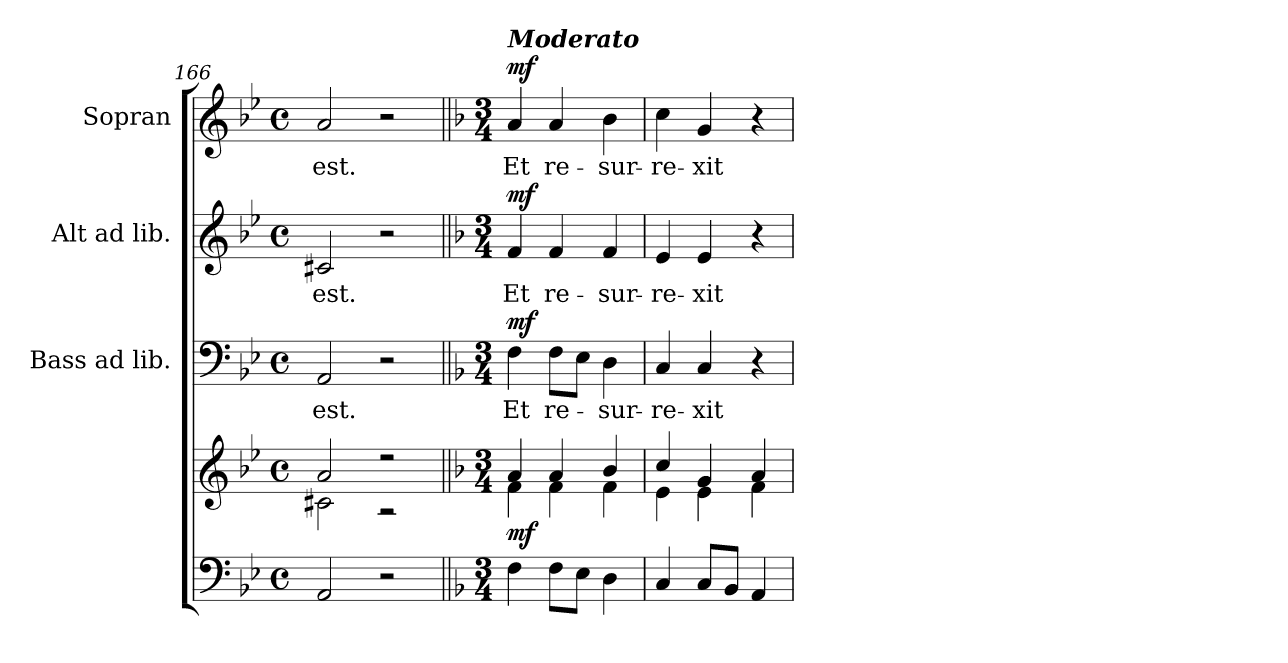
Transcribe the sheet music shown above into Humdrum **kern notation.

**kern	**kern	**dynam	**kern	**text	**dynam	**kern	**text	**dynam	**kern	**text	**dynam
*part4	*part4	*part4	*part3	*part3	*part3	*part2	*part2	*part2	*part1	*part1	*part1
*staff5	*staff4	*staff4/5	*staff3	*staff3	*staff3	*staff2	*staff2	*staff2	*staff1	*staff1	*staff1
*	*	*	*I"Bass ad lib.	*	*	*I"Alt ad lib.	*	*	*I"Sopran	*	*
*	*	*	*I'B.	*	*	*I'A.	*	*	*I'S.	*	*
*clefF4	*clefG2	*	*clefF4	*	*	*clefG2	*	*	*clefG2	*	*
*k[b-e-]	*k[b-e-]	*	*k[b-e-]	*	*	*k[b-e-]	*	*	*k[b-e-]	*	*
*B-:	*B-:	*	*B-:	*	*	*B-:	*	*	*B-:	*	*
*M4/4	*M4/4	*	*M4/4	*	*	*M4/4	*	*	*M4/4	*	*
*met(c)	*met(c)	*	*met(c)	*	*	*met(c)	*	*	*met(c)	*	*
=166	=166	=166	=166	=166	=166	=166	=166	=166	=166	=166	=166
*	*^	*	*	*	*	*	*	*	*	*	*
!	!	!	!	!	!LO:LY:b	!	!	!LO:LY:b	!	!	!LO:LY:b	!
2AA/	2a/	2c#X\	.	2AA/	est.	.	2c#X/	est.	.	2a/	est.	.
2r	2r	2r	.	2r	.	.	2r	.	.	2r	.	.
=167||	=167||	=167||	=167||	=167||	=167||	=167||	=167||	=167||	=167||	=167||	=167||	=167||
*k[b-]	*k[b-]	*	*	*k[b-]	*	*	*k[b-]	*	*	*k[b-]	*	*
*F:	*F:	*	*	*F:	*	*	*F:	*	*	*F:	*	*
*M3/4	*M3/4	*	*	*M3/4	*	*	*M3/4	*	*	*M3/4	*	*
!	!	!	!	!	!	!	!	!	!	!LO:TX:a:Bi:t=Moderato	!	!
!	!	!	!LO:DY:b	!	!LO:LY:b	!LO:DY:a	!	!LO:LY:b	!LO:DY:a	!	!LO:LY:b	!LO:DY:a
4F\	4a/	4f\	mf	4F\	Et	mf	4f/	Et	mf	4a/	Et	mf
!	!	!	!	!	!LO:LY:b	!	!	!LO:LY:b	!	!	!LO:LY:b	!
8F\L	4a/	4f\	.	8F\L	re-	.	4f/	re-	.	4a/	re-	.
8E\J	.	.	.	8E\J	.	.	.	.	.	.	.	.
!	!	!	!	!	!LO:LY:b	!	!	!LO:LY:b	!	!	!LO:LY:b	!
4D\	4b-/	4f\	.	4D\	-sur-	.	4f/	-sur-	.	4b-\	-sur-	.
=168	=168	=168	=168	=168	=168	=168	=168	=168	=168	=168	=168	=168
!	!	!	!	!	!LO:LY:b	!	!	!LO:LY:b	!	!	!LO:LY:b	!
4C/	4cc/	4e\	.	4C/	-re-	.	4e/	-re-	.	4cc\	-re-	.
!	!	!	!	!	!LO:LY:b	!	!	!LO:LY:b	!	!	!LO:LY:b	!
8C/L	4g/	4e\	.	4C/	-xit	.	4e/	-xit	.	4g/	-xit	.
8BB-/J	.	.	.	.	.	.	.	.	.	.	.	.
4AA/	4a/	4f\	.	4r	.	.	4r	.	.	4r	.	.
*	*v	*v	*	*	*	*	*	*	*	*	*	*
=	=	=	=	=	=	=	=	=	=	=	=
*-	*-	*-	*-	*-	*-	*-	*-	*-	*-	*-	*-
